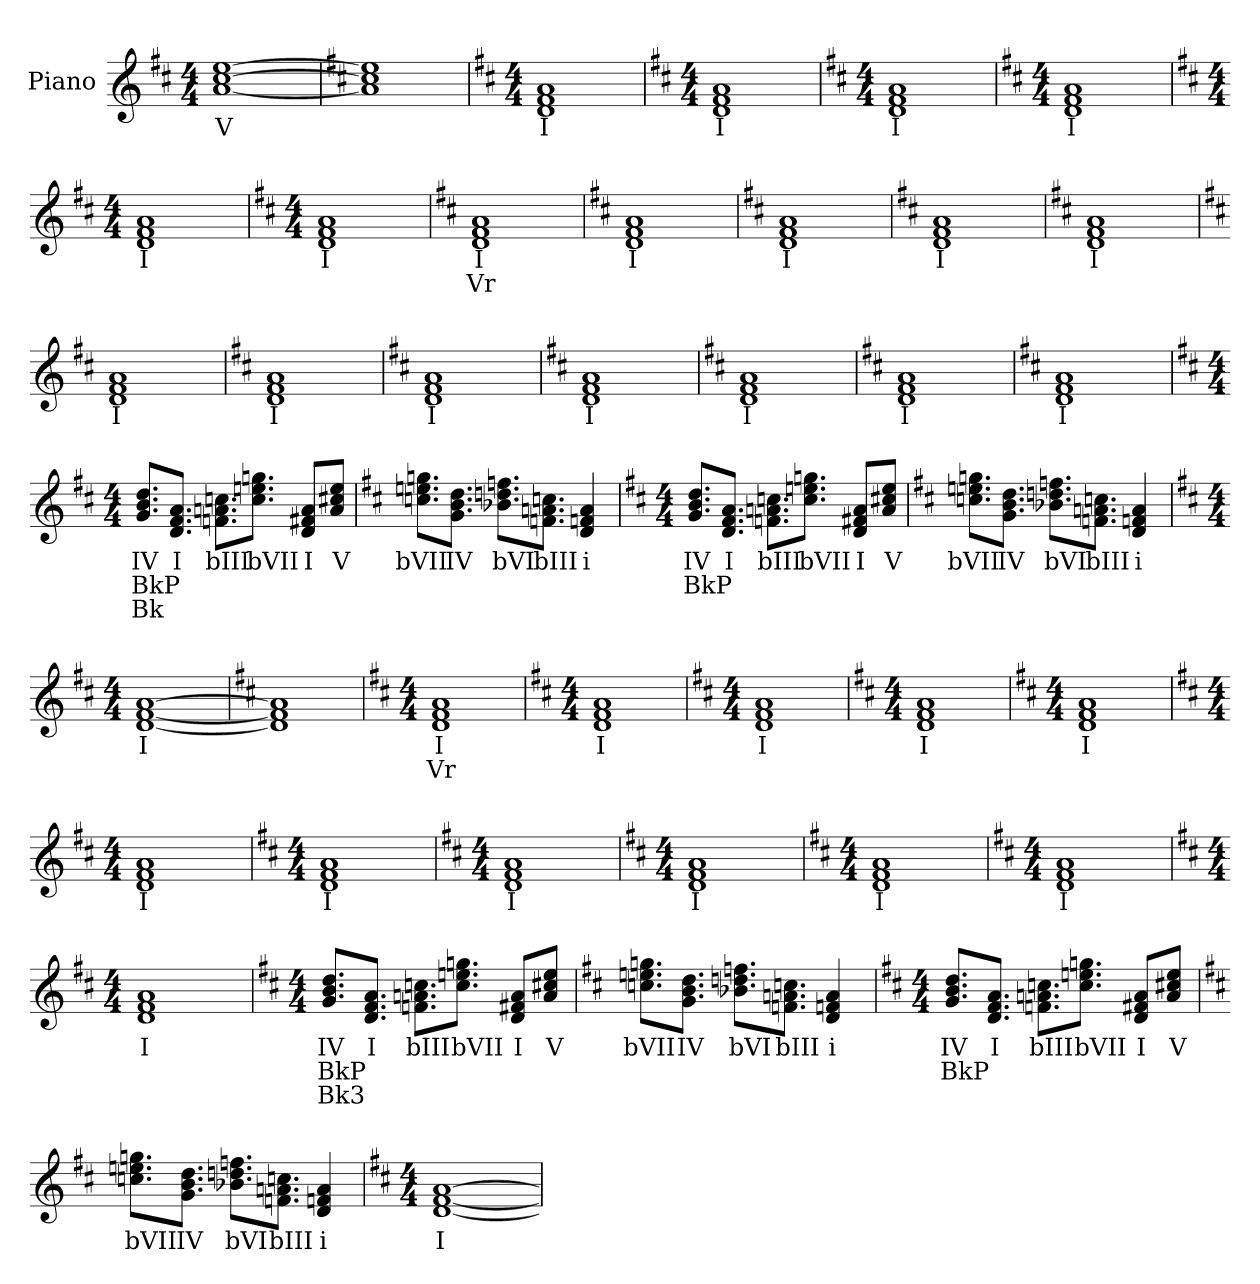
**kern	**text	**text	**text
*part1	*part1	*part1	*part1
*staff1	*staff1	*staff1	*staff1
*I"Piano	*	*	*
*I'Pno	*	*	*
*k[f#c#]	*	*	*
*D:	*	*	*
*M4/4	*	*	*
=	=	=	=
[1a [1cc# [1ee	V	.	.
=	=	=	=
*k[f#c#]	*	*	*
*D:	*	*	*
1a] 1cc#] 1ee]	.	.	.
=	=	=	=
*k[f#c#]	*	*	*
*D:	*	*	*
*M4/4	*	*	*
1d 1f# 1a	I	.	.
=	=	=	=
*k[f#c#]	*	*	*
*D:	*	*	*
*M4/4	*	*	*
1d 1f# 1a	I	.	.
=	=	=	=
*k[f#c#]	*	*	*
*D:	*	*	*
*M4/4	*	*	*
1d 1f# 1a	I	.	.
=	=	=	=
*k[f#c#]	*	*	*
*D:	*	*	*
*M4/4	*	*	*
1d 1f# 1a	I	.	.
=	=	=	=
*k[f#c#]	*	*	*
*D:	*	*	*
*M4/4	*	*	*
1d 1f# 1a	I	.	.
=	=	=	=
*k[f#c#]	*	*	*
*D:	*	*	*
*M4/4	*	*	*
1d 1f# 1a	I	.	.
=	=	=	=
*k[f#c#]	*	*	*
*D:	*	*	*
1d 1f# 1a	I	Vr	.
=	=	=	=
*k[f#c#]	*	*	*
*D:	*	*	*
1d 1f# 1a	I	.	.
=	=	=	=
*k[f#c#]	*	*	*
*D:	*	*	*
1d 1f# 1a	I	.	.
=	=	=	=
*k[f#c#]	*	*	*
*D:	*	*	*
1d 1f# 1a	I	.	.
=	=	=	=
*k[f#c#]	*	*	*
*D:	*	*	*
1d 1f# 1a	I	.	.
=	=	=	=
*k[f#c#]	*	*	*
*D:	*	*	*
1d 1f# 1a	I	.	.
=	=	=	=
*k[f#c#]	*	*	*
*D:	*	*	*
1d 1f# 1a	I	.	.
=	=	=	=
*k[f#c#]	*	*	*
*D:	*	*	*
1d 1f# 1a	I	.	.
=	=	=	=
*k[f#c#]	*	*	*
*D:	*	*	*
1d 1f# 1a	I	.	.
=	=	=	=
*k[f#c#]	*	*	*
*D:	*	*	*
1d 1f# 1a	I	.	.
=	=	=	=
*k[f#c#]	*	*	*
*D:	*	*	*
1d 1f# 1a	I	.	.
=	=	=	=
*k[f#c#]	*	*	*
*D:	*	*	*
1d 1f# 1a	I	.	.
=	=	=	=
*k[f#c#]	*	*	*
*D:	*	*	*
*M4/4	*	*	*
8.g 8.b 8.ddL	IV	BkP	Bk
8.d 8.f# 8.aJ	I	.	.
8.fn 8.an 8.ccnL	bIII	.	.
8.cc 8.een 8.ggnJ	bVII	.	.
8d 8f#X 8aL	I	.	.
8a 8cc#X 8eeJ	V	.	.
=	=	=	=
*k[f#c#]	*	*	*
*D:	*	*	*
8.ccn 8.een 8.ggnL	bVII	.	.
8.g 8.b 8.ddJ	IV	.	.
8.b-X 8.ddn 8.ffnL	bVI	.	.
8.fn 8.an 8.ccnJ	bIII	.	.
4d 4fn 4a	i	.	.
=	=	=	=
*k[f#c#]	*	*	*
*D:	*	*	*
*M4/4	*	*	*
8.g 8.b 8.ddL	IV	BkP	.
8.d 8.f# 8.aJ	I	.	.
8.fn 8.an 8.ccnL	bIII	.	.
8.cc 8.een 8.ggnJ	bVII	.	.
8d 8f#X 8aL	I	.	.
8a 8cc#X 8eeJ	V	.	.
=	=	=	=
*k[f#c#]	*	*	*
*D:	*	*	*
8.ccn 8.een 8.ggnL	bVII	.	.
8.g 8.b 8.ddJ	IV	.	.
8.b-X 8.ddn 8.ffnL	bVI	.	.
8.fn 8.an 8.ccnJ	bIII	.	.
4d 4fn 4a	i	.	.
=	=	=	=
*k[f#c#]	*	*	*
*D:	*	*	*
*M4/4	*	*	*
[1d [1f# [1a	I	.	.
=	=	=	=
*k[f#c#]	*	*	*
*D:	*	*	*
1d] 1f#] 1a]	.	.	.
=	=	=	=
*k[f#c#]	*	*	*
*D:	*	*	*
*M4/4	*	*	*
1d 1f# 1a	I	Vr	.
=	=	=	=
*k[f#c#]	*	*	*
*D:	*	*	*
*M4/4	*	*	*
1d 1f# 1a	I	.	.
=	=	=	=
*k[f#c#]	*	*	*
*D:	*	*	*
*M4/4	*	*	*
1d 1f# 1a	I	.	.
=	=	=	=
*k[f#c#]	*	*	*
*D:	*	*	*
*M4/4	*	*	*
1d 1f# 1a	I	.	.
=	=	=	=
*k[f#c#]	*	*	*
*D:	*	*	*
*M4/4	*	*	*
1d 1f# 1a	I	.	.
=	=	=	=
*k[f#c#]	*	*	*
*D:	*	*	*
*M4/4	*	*	*
1d 1f# 1a	I	.	.
=	=	=	=
*k[f#c#]	*	*	*
*D:	*	*	*
*M4/4	*	*	*
1d 1f# 1a	I	.	.
=	=	=	=
*k[f#c#]	*	*	*
*D:	*	*	*
*M4/4	*	*	*
1d 1f# 1a	I	.	.
=	=	=	=
*k[f#c#]	*	*	*
*D:	*	*	*
*M4/4	*	*	*
1d 1f# 1a	I	.	.
=	=	=	=
*k[f#c#]	*	*	*
*D:	*	*	*
*M4/4	*	*	*
1d 1f# 1a	I	.	.
=	=	=	=
*k[f#c#]	*	*	*
*D:	*	*	*
*M4/4	*	*	*
1d 1f# 1a	I	.	.
=	=	=	=
*k[f#c#]	*	*	*
*D:	*	*	*
*M4/4	*	*	*
1d 1f# 1a	I	.	.
=	=	=	=
*k[f#c#]	*	*	*
*D:	*	*	*
*M4/4	*	*	*
8.g 8.b 8.ddL	IV	BkP	Bk3
8.d 8.f# 8.aJ	I	.	.
8.fn 8.an 8.ccnL	bIII	.	.
8.cc 8.een 8.ggnJ	bVII	.	.
8d 8f#X 8aL	I	.	.
8a 8cc#X 8eeJ	V	.	.
=	=	=	=
*k[f#c#]	*	*	*
*D:	*	*	*
8.ccn 8.een 8.ggnL	bVII	.	.
8.g 8.b 8.ddJ	IV	.	.
8.b-X 8.ddn 8.ffnL	bVI	.	.
8.fn 8.an 8.ccnJ	bIII	.	.
4d 4fn 4a	i	.	.
=	=	=	=
*k[f#c#]	*	*	*
*D:	*	*	*
*M4/4	*	*	*
8.g 8.b 8.ddL	IV	BkP	.
8.d 8.f# 8.aJ	I	.	.
8.fn 8.an 8.ccnL	bIII	.	.
8.cc 8.een 8.ggnJ	bVII	.	.
8d 8f#X 8aL	I	.	.
8a 8cc#X 8eeJ	V	.	.
=	=	=	=
*k[f#c#]	*	*	*
*D:	*	*	*
8.ccn 8.een 8.ggnL	bVII	.	.
8.g 8.b 8.ddJ	IV	.	.
8.b-X 8.ddn 8.ffnL	bVI	.	.
8.fn 8.an 8.ccnJ	bIII	.	.
4d 4fn 4a	i	.	.
=	=	=	=
*k[f#c#]	*	*	*
*D:	*	*	*
*M4/4	*	*	*
[1d [1f# [1a	I	.	.
=	=	=	=
*-	*-	*-	*-
